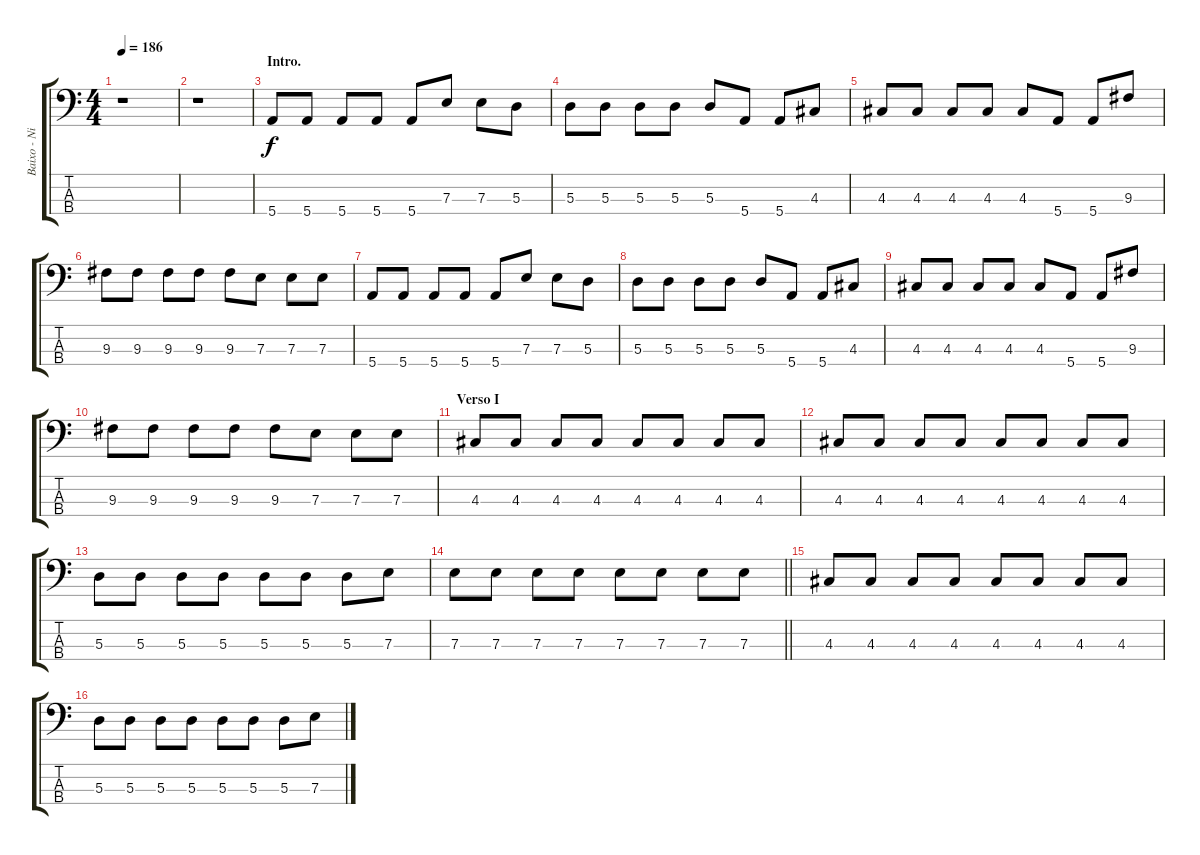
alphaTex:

\track ("Baixo - Nikola" "Baixo - Ni") {instrument electricbasspick}
\staff {score tabs}
\tuning (G2 D2 A1 E1) {hide}
\ts (4 4)
\tempo 186
\clef f4
\ks c
r.1{dy f instrument electricbasspick} |
r.1 |
\section ("" "Intro.")
5.4.8 5.4.8 5.4.8 5.4.8 5.4.8 7.3.8 7.3.8 5.3.8 |
5.3.8 5.3.8 5.3.8 5.3.8 5.3.8 5.4.8 5.4.8 4.3.8 |
4.3.8 4.3.8 4.3.8 4.3.8 4.3.8 5.4.8 5.4.8 9.3.8 |
9.3.8 9.3.8 9.3.8 9.3.8 9.3.8 7.3.8 7.3.8 7.3.8 |
5.4.8 5.4.8 5.4.8 5.4.8 5.4.8 7.3.8 7.3.8 5.3.8 |
5.3.8 5.3.8 5.3.8 5.3.8 5.3.8 5.4.8 5.4.8 4.3.8 |
4.3.8 4.3.8 4.3.8 4.3.8 4.3.8 5.4.8 5.4.8 9.3.8 |
9.3.8 9.3.8 9.3.8 9.3.8 9.3.8 7.3.8 7.3.8 7.3.8 |
\section ("" "Verso I")
4.3.8 4.3.8 4.3.8 4.3.8 4.3.8 4.3.8 4.3.8 4.3.8 |
4.3.8 4.3.8 4.3.8 4.3.8 4.3.8 4.3.8 4.3.8 4.3.8 |
5.3.8 5.3.8 5.3.8 5.3.8 5.3.8 5.3.8 5.3.8 7.3.8 |
\barLineRight lightlight
7.3.8 7.3.8 7.3.8 7.3.8 7.3.8 7.3.8 7.3.8 7.3.8 |
4.3.8 4.3.8 4.3.8 4.3.8 4.3.8 4.3.8 4.3.8 4.3.8 |
5.3.8 5.3.8 5.3.8 5.3.8 5.3.8 5.3.8 5.3.8 7.3.8
